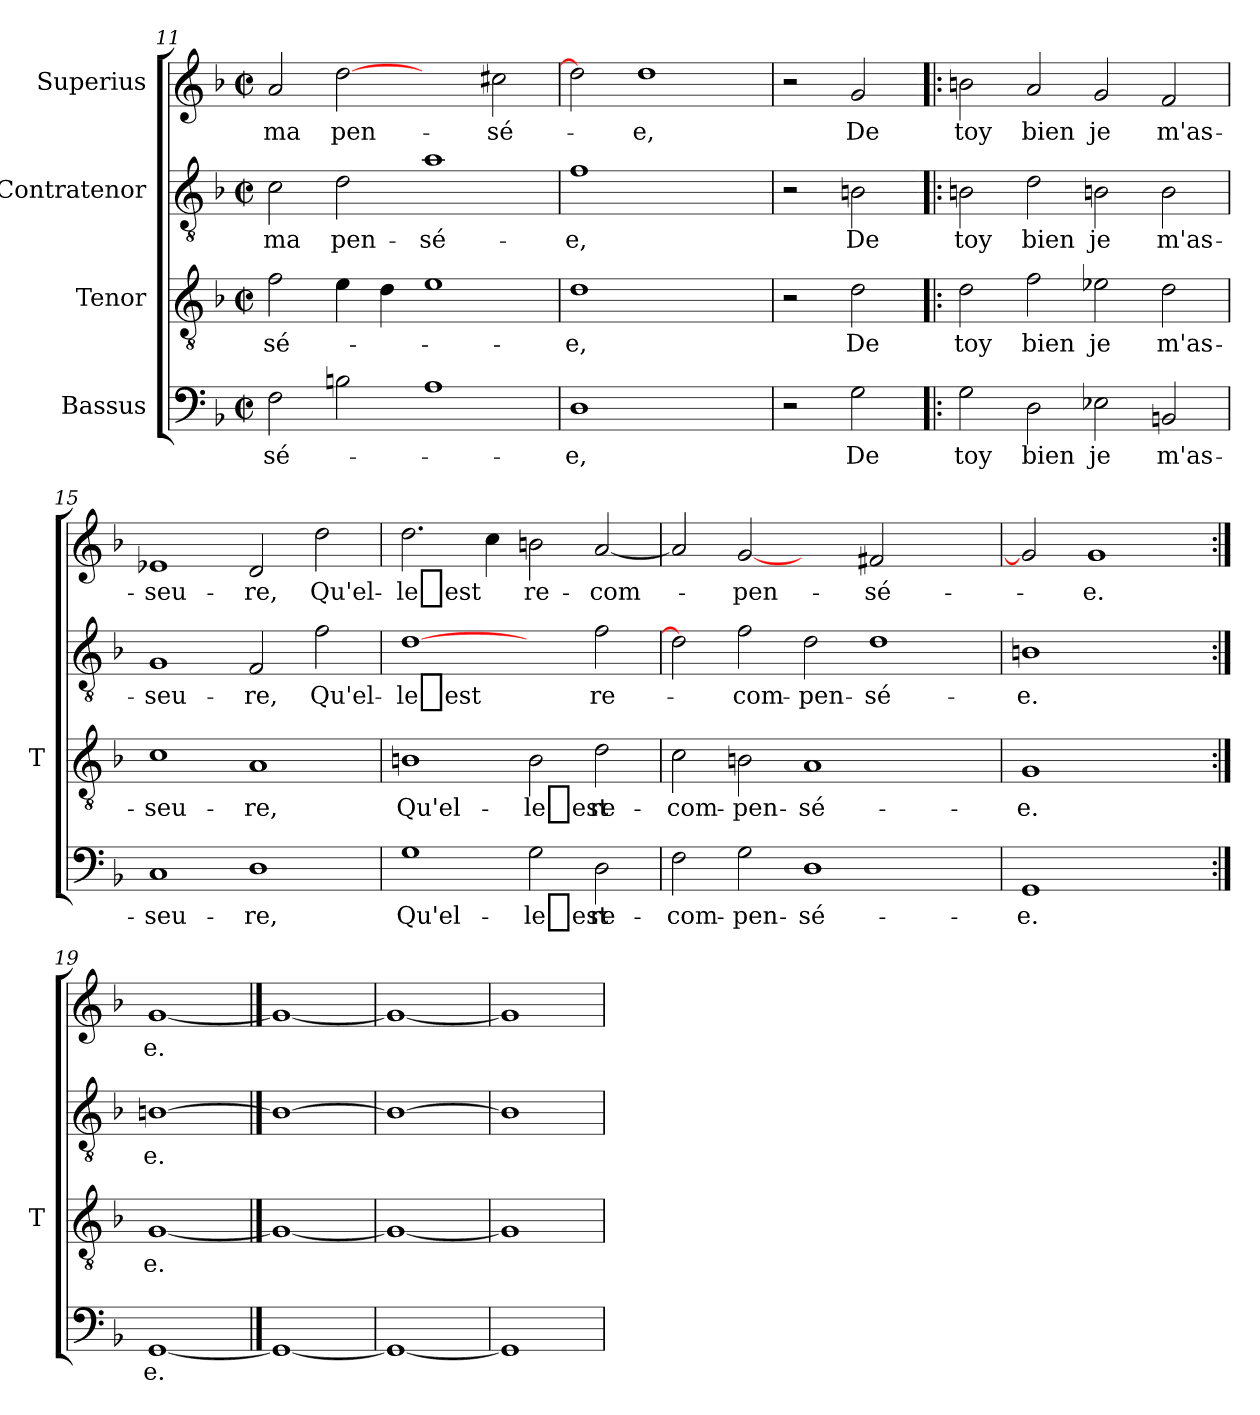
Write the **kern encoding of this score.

**kern	**text	**kern	**text	**kern	**text	**kern	**text
*part4	*part4	*part3	*part3	*part2	*part2	*part1	*part1
*staff4	*staff4	*staff3	*staff3	*staff2	*staff2	*staff1	*staff1
*I"Bassus	*	*I"Tenor	*	*I"Contratenor	*	*I"Superius	*
*	*	*I'T	*	*	*	*	*
*clefF4	*	*clefGv2	*	*clefGv2	*	*clefG2	*
*k[b-]	*	*k[b-]	*	*k[b-]	*	*k[b-]	*
*F:	*	*F:	*	*F:	*	*F:	*
*M2/2	*	*M2/2	*	*M2/2	*	*M2/2	*
*met(c|)	*	*met(c|)	*	*met(c|)	*	*met(c|)	*
=11	=11	=11	=11	=11	=11	=11	=11
2F	sé-	2f	sé-	2c	-ma	2a	-ma
2B	.	4e	.	2d	pen-	[2dd	pen-
.	.	4d	.	.	.	.	.
1A	.	1e	.	1a	sé-	2ryy	.
.	.	.	.	.	.	2cc#X	sé-
=12	=12	=12	=12	=12	=12	=12	=12
1D	-e,	1d	-e,	1f	-e,	2dd]	.
.	.	.	.	.	.	1dd	-e,
2ryy	.	2ryy	.	2ryy	.	.	.
=13	=13	=13	=13	=13	=13	=13	=13
2r	.	2r	.	2r	.	2r	.
2G	-De	2d	-De	2Bn	-De	2g	-De
=14!|:	=14!|:	=14!|:	=14!|:	=14!|:	=14!|:	=14!|:	=14!|:
2G	-toy	2d	-toy	2Bn	-toy	2b	-toy
2D	-bien	2f	-bien	2d	-bien	2a	-bien
2E-X	-je	2e-X	-je	2Bn	-je	2g	-je
2BB	m'as-	2d	m'as-	2B	m'as-	2f	m'as-
=15	=15	=15	=15	=15	=15	=15	=15
1C	seu-	1c	seu-	1G	seu-	1e-X	seu-
1D	-re,	1A	-re,	2F	-re,	2d	-re,
.	.	.	.	2f	Qu'el-	2dd	Qu'el-
=16	=16	=16	=16	=16	=16	=16	=16
1G	Qu'el-	1B	Qu'el-	[1d	-le_est	2.dd	-le_est
.	.	.	.	.	.	4cc	.
2G	-le_est	2B	-le_est	2ryy	.	2b	re-
2D	re-	2d	re-	2f	re-	[2a	com-
=17	=17	=17	=17	=17	=17	=17	=17
2F	com-	2c	com-	2d]	.	2a]	.
2G	pen-	2B	pen-	2f	com-	[2g	pen-
1D	sé-	1A	sé-	2d	pen-	2ryy	.
.	.	.	.	1d	sé-	2f#X	sé-
2ryy	.	2ryy	.	.	.	2ryy	.
=18	=18	=18	=18	=18	=18	=18	=18
1GG	-e.	1G	-e.	1Bn	-e.	2g]	.
.	.	.	.	.	.	1g	-e.
2ryy	.	2ryy	.	2ryy	.	.	.
=19:|!	=19:|!	=19:|!	=19:|!	=19:|!	=19:|!	=19:|!	=19:|!
[1GG	-e.	[1G	-e.	[1Bn	-e.	[1g	-e.
==20	==20	==20	==20	==20	==20	==20	==20
1GG_	.	1G_	.	1B_	.	1g_	.
=21	=21	=21	=21	=21	=21	=21	=21
1GG_	.	1G_	.	1B_	.	1g_	.
=22	=22	=22	=22	=22	=22	=22	=22
1GG]	.	1G]	.	1B]	.	1g]	.
=	=	=	=	=	=	=	=
*-	*-	*-	*-	*-	*-	*-	*-
